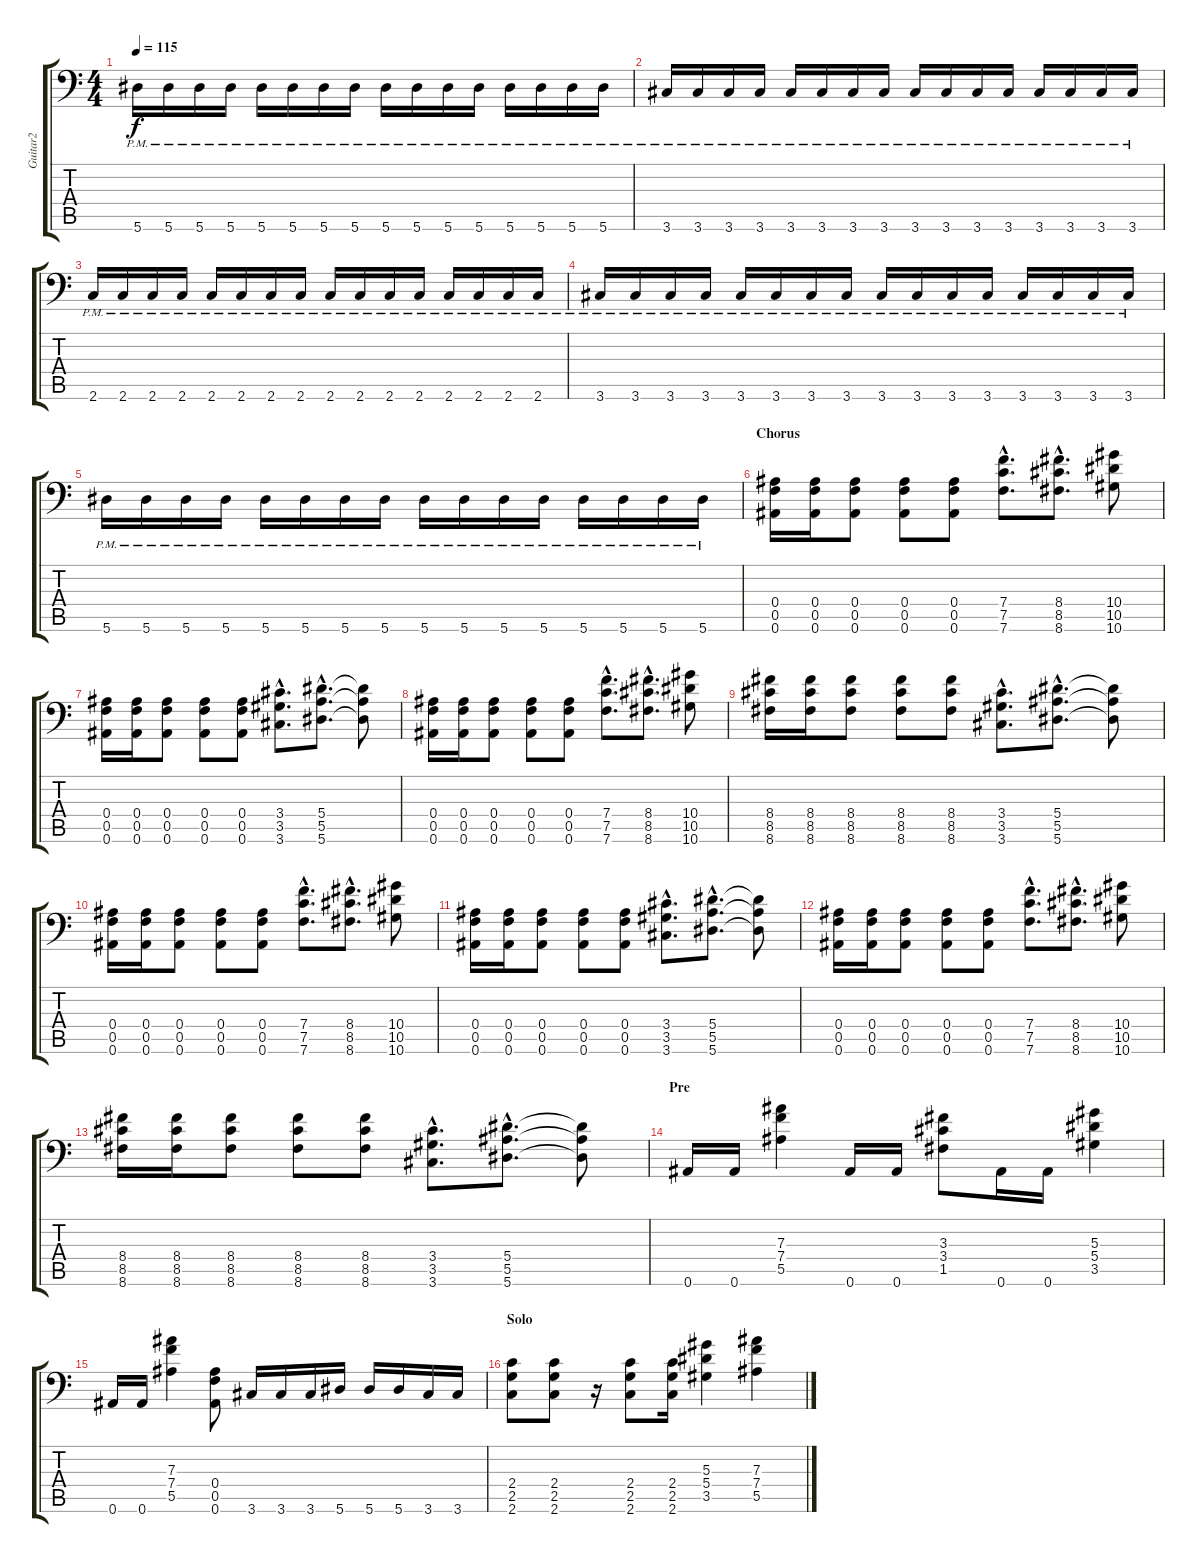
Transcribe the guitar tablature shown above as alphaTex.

\track ("Guitar2" "Guitar2") {instrument distortionguitar}
\staff {score tabs}
\tuning (C4 G3 Eb3 Bb2 F2 Bb1) {hide}
\ts (4 4)
\tempo 115
\clef f4
\ks c
5.6{pm}.16{dy f} 5.6{pm}.16 5.6{pm}.16 5.6{pm}.16 5.6{pm}.16 5.6{pm}.16 5.6{pm}.16 5.6{pm}.16 5.6{pm}.16 5.6{pm}.16 5.6{pm}.16 5.6{pm}.16 5.6{pm}.16 5.6{pm}.16 5.6{pm}.16 5.6{pm}.16 |
3.6{pm}.16 3.6{pm}.16 3.6{pm}.16 3.6{pm}.16 3.6{pm}.16 3.6{pm}.16 3.6{pm}.16 3.6{pm}.16 3.6{pm}.16 3.6{pm}.16 3.6{pm}.16 3.6{pm}.16 3.6{pm}.16 3.6{pm}.16 3.6{pm}.16 3.6{pm}.16 |
2.6{pm}.16 2.6{pm}.16 2.6{pm}.16 2.6{pm}.16 2.6{pm}.16 2.6{pm}.16 2.6{pm}.16 2.6{pm}.16 2.6{pm}.16 2.6{pm}.16 2.6{pm}.16 2.6{pm}.16 2.6{pm}.16 2.6{pm}.16 2.6{pm}.16 2.6{pm}.16 |
3.6{pm}.16 3.6{pm}.16 3.6{pm}.16 3.6{pm}.16 3.6{pm}.16 3.6{pm}.16 3.6{pm}.16 3.6{pm}.16 3.6{pm}.16 3.6{pm}.16 3.6{pm}.16 3.6{pm}.16 3.6{pm}.16 3.6{pm}.16 3.6{pm}.16 3.6{pm}.16 |
5.6{pm}.16 5.6{pm}.16 5.6{pm}.16 5.6{pm}.16 5.6{pm}.16 5.6{pm}.16 5.6{pm}.16 5.6{pm}.16 5.6{pm}.16 5.6{pm}.16 5.6{pm}.16 5.6{pm}.16 5.6{pm}.16 5.6{pm}.16 5.6{pm}.16 5.6{pm}.16 |
\section ("" "Chorus")
(0.4 0.5 0.6).16 (0.4 0.5 0.6).16 (0.4 0.5 0.6).8 (0.4 0.5 0.6).8 (0.4 0.5 0.6).8 (7.4{hac} 7.5{hac} 7.6{hac}).8{d} (8.4{hac} 8.5{hac} 8.6{hac}).8{d} (10.4 10.5 10.6).8 |
(0.4 0.5 0.6).16 (0.4 0.5 0.6).16 (0.4 0.5 0.6).8 (0.4 0.5 0.6).8 (0.4 0.5 0.6).8 (3.4{hac} 3.5{hac} 3.6{hac}).8{d} (5.4{hac} 5.5{hac} 5.6{hac}).8{d} (5.4{t} 5.5{t} 5.6{t}).8 |
(0.4 0.5 0.6).16 (0.4 0.5 0.6).16 (0.4 0.5 0.6).8 (0.4 0.5 0.6).8 (0.4 0.5 0.6).8 (7.4{hac} 7.5{hac} 7.6{hac}).8{d} (8.4{hac} 8.5{hac} 8.6{hac}).8{d} (10.4 10.5 10.6).8 |
(8.4 8.5 8.6).16 (8.4 8.5 8.6).16 (8.4 8.5 8.6).8 (8.4 8.5 8.6).8 (8.4 8.5 8.6).8 (3.4{hac} 3.5{hac} 3.6{hac}).8{d} (5.4{hac} 5.5{hac} 5.6{hac}).8{d} (5.4{t} 5.5{t} 5.6{t}).8 |
(0.4 0.5 0.6).16 (0.4 0.5 0.6).16 (0.4 0.5 0.6).8 (0.4 0.5 0.6).8 (0.4 0.5 0.6).8 (7.4{hac} 7.5{hac} 7.6{hac}).8{d} (8.4{hac} 8.5{hac} 8.6{hac}).8{d} (10.4 10.5 10.6).8 |
(0.4 0.5 0.6).16 (0.4 0.5 0.6).16 (0.4 0.5 0.6).8 (0.4 0.5 0.6).8 (0.4 0.5 0.6).8 (3.4{hac} 3.5{hac} 3.6{hac}).8{d} (5.4{hac} 5.5{hac} 5.6{hac}).8{d} (5.4{t} 5.5{t} 5.6{t}).8 |
(0.4 0.5 0.6).16 (0.4 0.5 0.6).16 (0.4 0.5 0.6).8 (0.4 0.5 0.6).8 (0.4 0.5 0.6).8 (7.4{hac} 7.5{hac} 7.6{hac}).8{d} (8.4{hac} 8.5{hac} 8.6{hac}).8{d} (10.4 10.5 10.6).8 |
(8.4 8.5 8.6).16 (8.4 8.5 8.6).16 (8.4 8.5 8.6).8 (8.4 8.5 8.6).8 (8.4 8.5 8.6).8 (3.4{hac} 3.5{hac} 3.6{hac}).8{d} (5.4{hac} 5.5{hac} 5.6{hac}).8{d} (5.4{t} 5.5{t} 5.6{t}).8 |
\section ("" "Pre")
0.6.16 0.6.16 (7.3 7.4 5.5).4 0.6.16 0.6.16 (3.3 3.4 1.5).8 0.6.16 0.6.16 (5.3 5.4 3.5).4 |
0.6.16 0.6.16 (7.3 7.4 5.5).4 (0.4 0.5 0.6).8 3.6.16 3.6.16 3.6.16 5.6.16 5.6.16 5.6.16 3.6.16 3.6.16 |
\section ("" "Solo")
(2.4 2.5 2.6).8 (2.4 2.5 2.6).8 r.16 (2.4 2.5 2.6).8 (2.4 2.5 2.6).16 (5.3 5.4 3.5).4 (7.3 7.4 5.5).4
